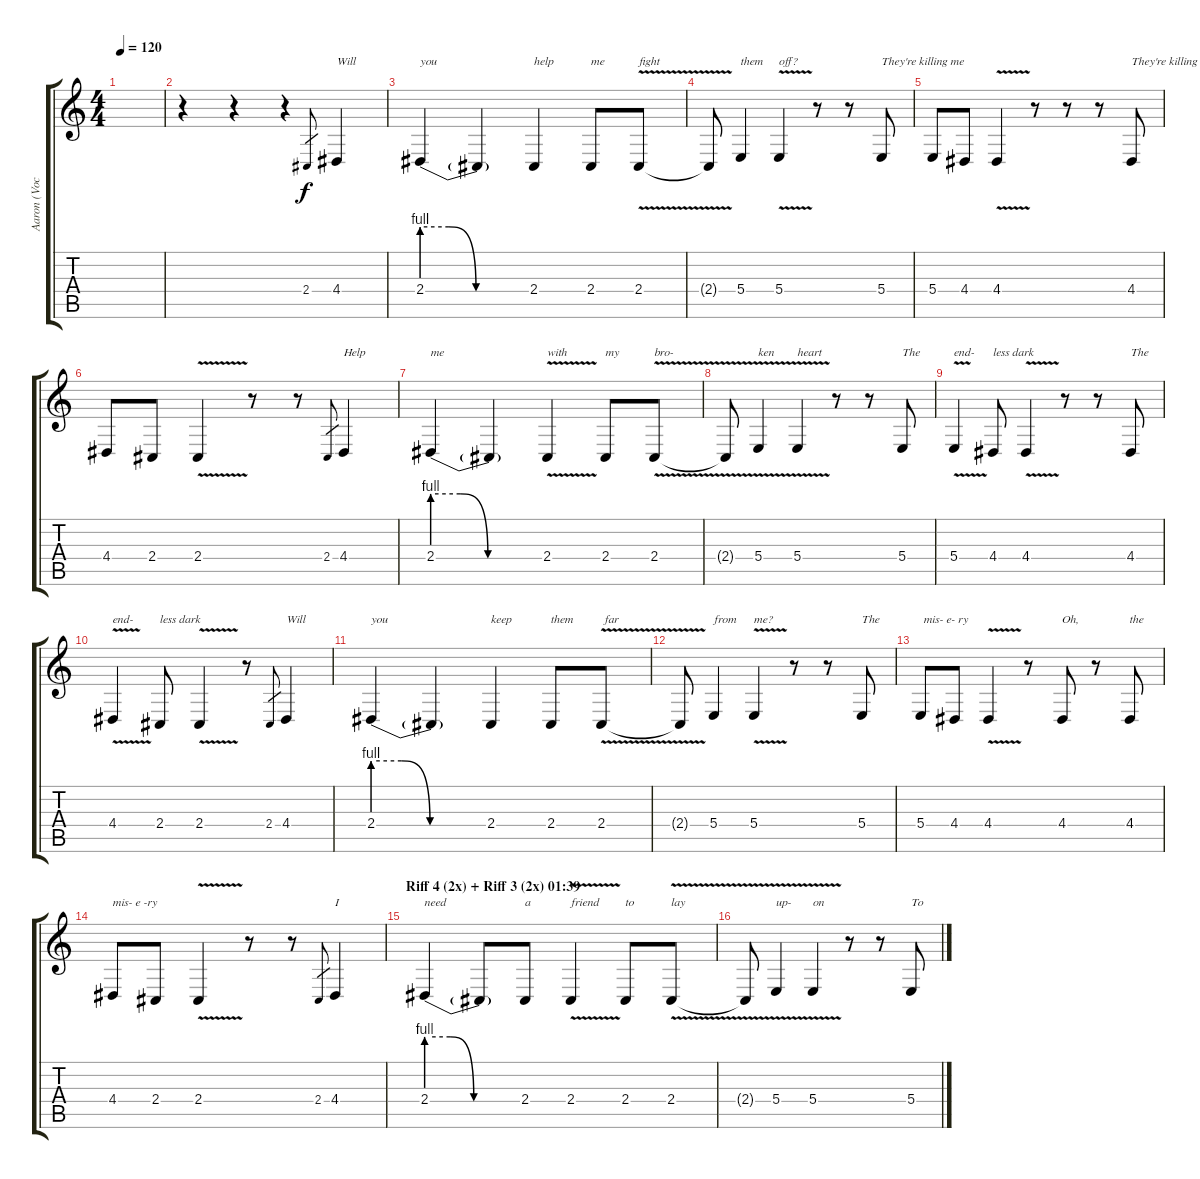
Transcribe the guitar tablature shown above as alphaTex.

\track ("Aaron (Vocals) tuned to C#" "Aaron (Voc") {instrument oboe}
\staff {score tabs}
\tuning (Db4 Ab3 E3 B2 Gb2 Db2) {hide}
\ts (4 4)
\tempo 120
\clef g2
\ks c
|
r.4 r.4 r.4 2.4.8{gr} 4.4.4{txt "Will"} |
2.4{be (custom 0 4 15 4 30 0 60 0)}.4{txt "you"} 2.4{t}.4 2.4.4{txt "help"} 2.4.8{txt "me"} 2.4{v}.8{txt "fight"} |
2.4{t}.8 5.4.4{txt "them"} 5.4{v}.4{txt "off?"} r.8 r.8 5.4.8{txt "They're killing me"} |
5.4.8 4.4.8 4.4{v}.4 r.8 r.8 r.8 4.4.8{txt "They're killing me"} |
4.4.8 2.4.8 2.4{v}.4 r.8 r.8 2.4.8{gr} 4.4.4{txt "Help"} |
2.4{be (custom 0 4 15 4 30 0 60 0)}.4{txt "me"} 2.4{t}.4 2.4{v}.4{txt "with"} 2.4.8{txt "my"} 2.4{v}.8{txt "bro-"} |
2.4{t}.8 5.4{v}.4{txt "ken"} 5.4{v}.4{txt "heart"} r.8 r.8 5.4.8{txt "The"} |
5.4{v}.4{txt "end-"} 4.4.8{txt "less dark"} 4.4{v}.4 r.8 r.8 4.4.8{txt "The"} |
4.4{v}.4{txt "end-"} 2.4.8{txt "less dark"} 2.4{v}.4 r.8 2.4.8{gr} 4.4.4{txt "Will"} |
2.4{be (custom 0 4 15 4 30 0 60 0)}.4{txt "you"} 2.4{t}.4 2.4.4{txt "keep"} 2.4.8{txt "them"} 2.4{v}.8{txt " far"} |
2.4{t}.8 5.4.4{txt "from"} 5.4{v}.4{txt "me?"} r.8 r.8 5.4.8{txt "The"} |
5.4.8{txt " mis- e- ry"} 4.4.8 4.4{v}.4 r.8 4.4.8{txt "Oh,"} r.8 4.4.8{txt "the"} |
4.4.8{txt "mis- e -ry"} 2.4.8 2.4{v}.4 r.8 r.8 2.4.8{gr} 4.4.4{txt "I"} |
\section ("" "Riff 4 (2x) + Riff 3 (2x) 01:39")
2.4{be (custom 0 4 15 4 30 0 60 0)}.4{txt "need"} 2.4{t}.8 2.4.8{txt "a"} 2.4{v}.4{txt "friend"} 2.4.8{txt "to"} 2.4{v}.8{txt "lay"} |
2.4{t}.8 5.4{v}.4{txt "up-"} 5.4{v}.4{txt "on"} r.8 r.8 5.4.8{txt "To"}
